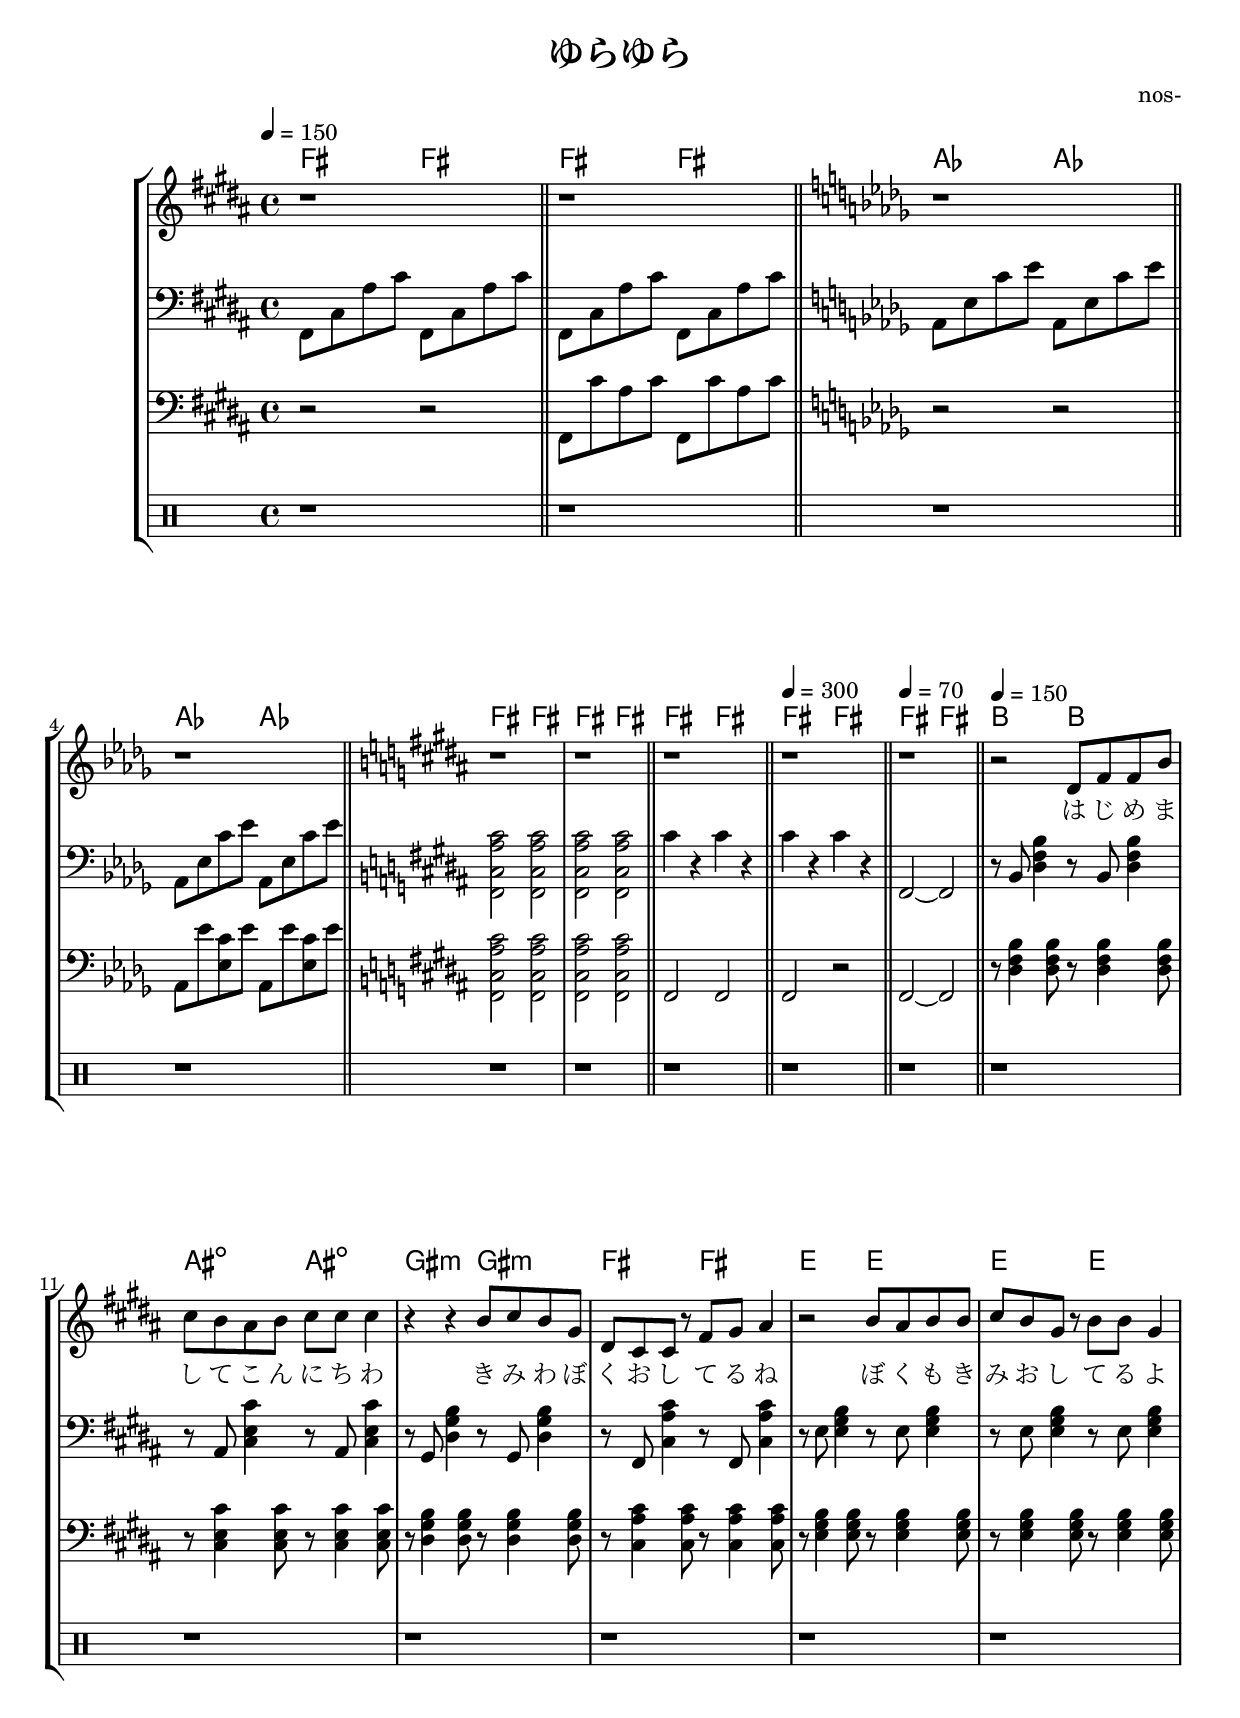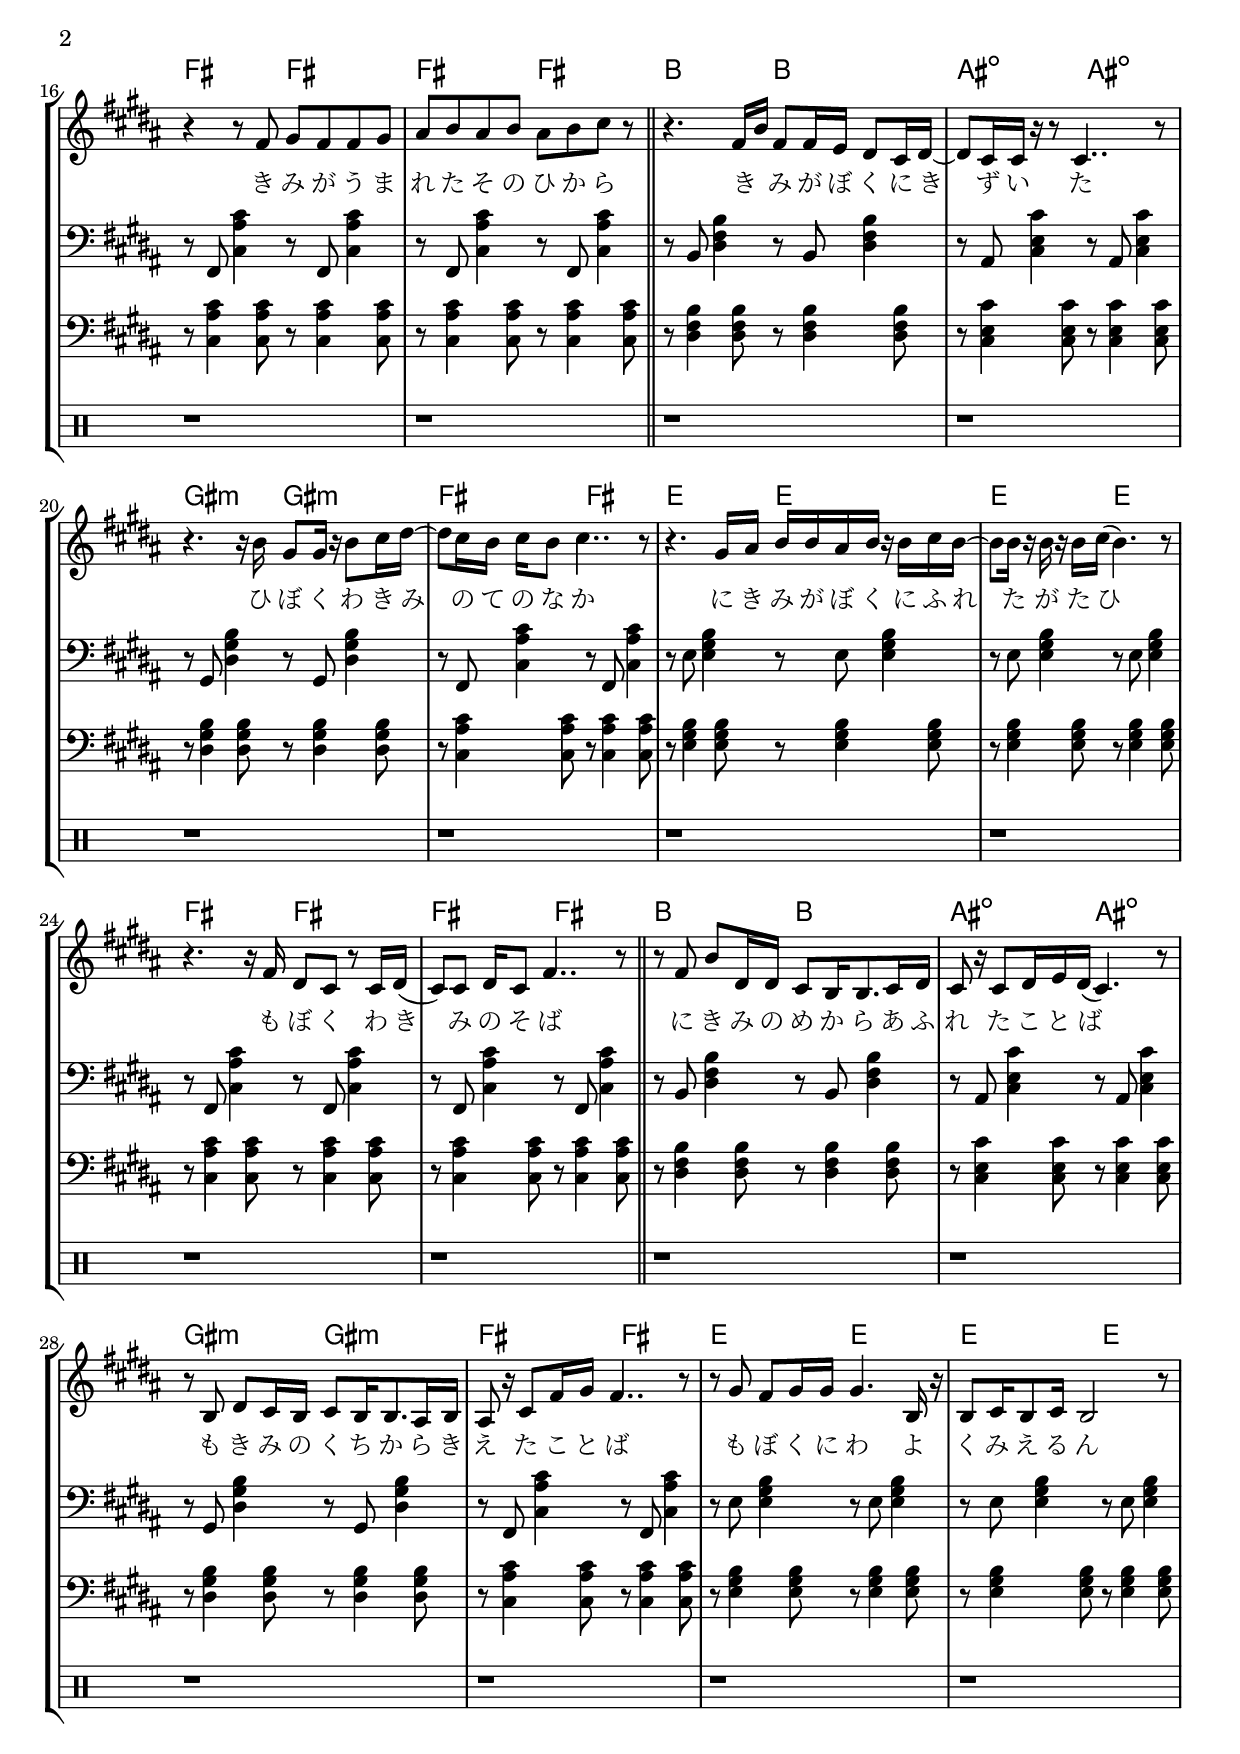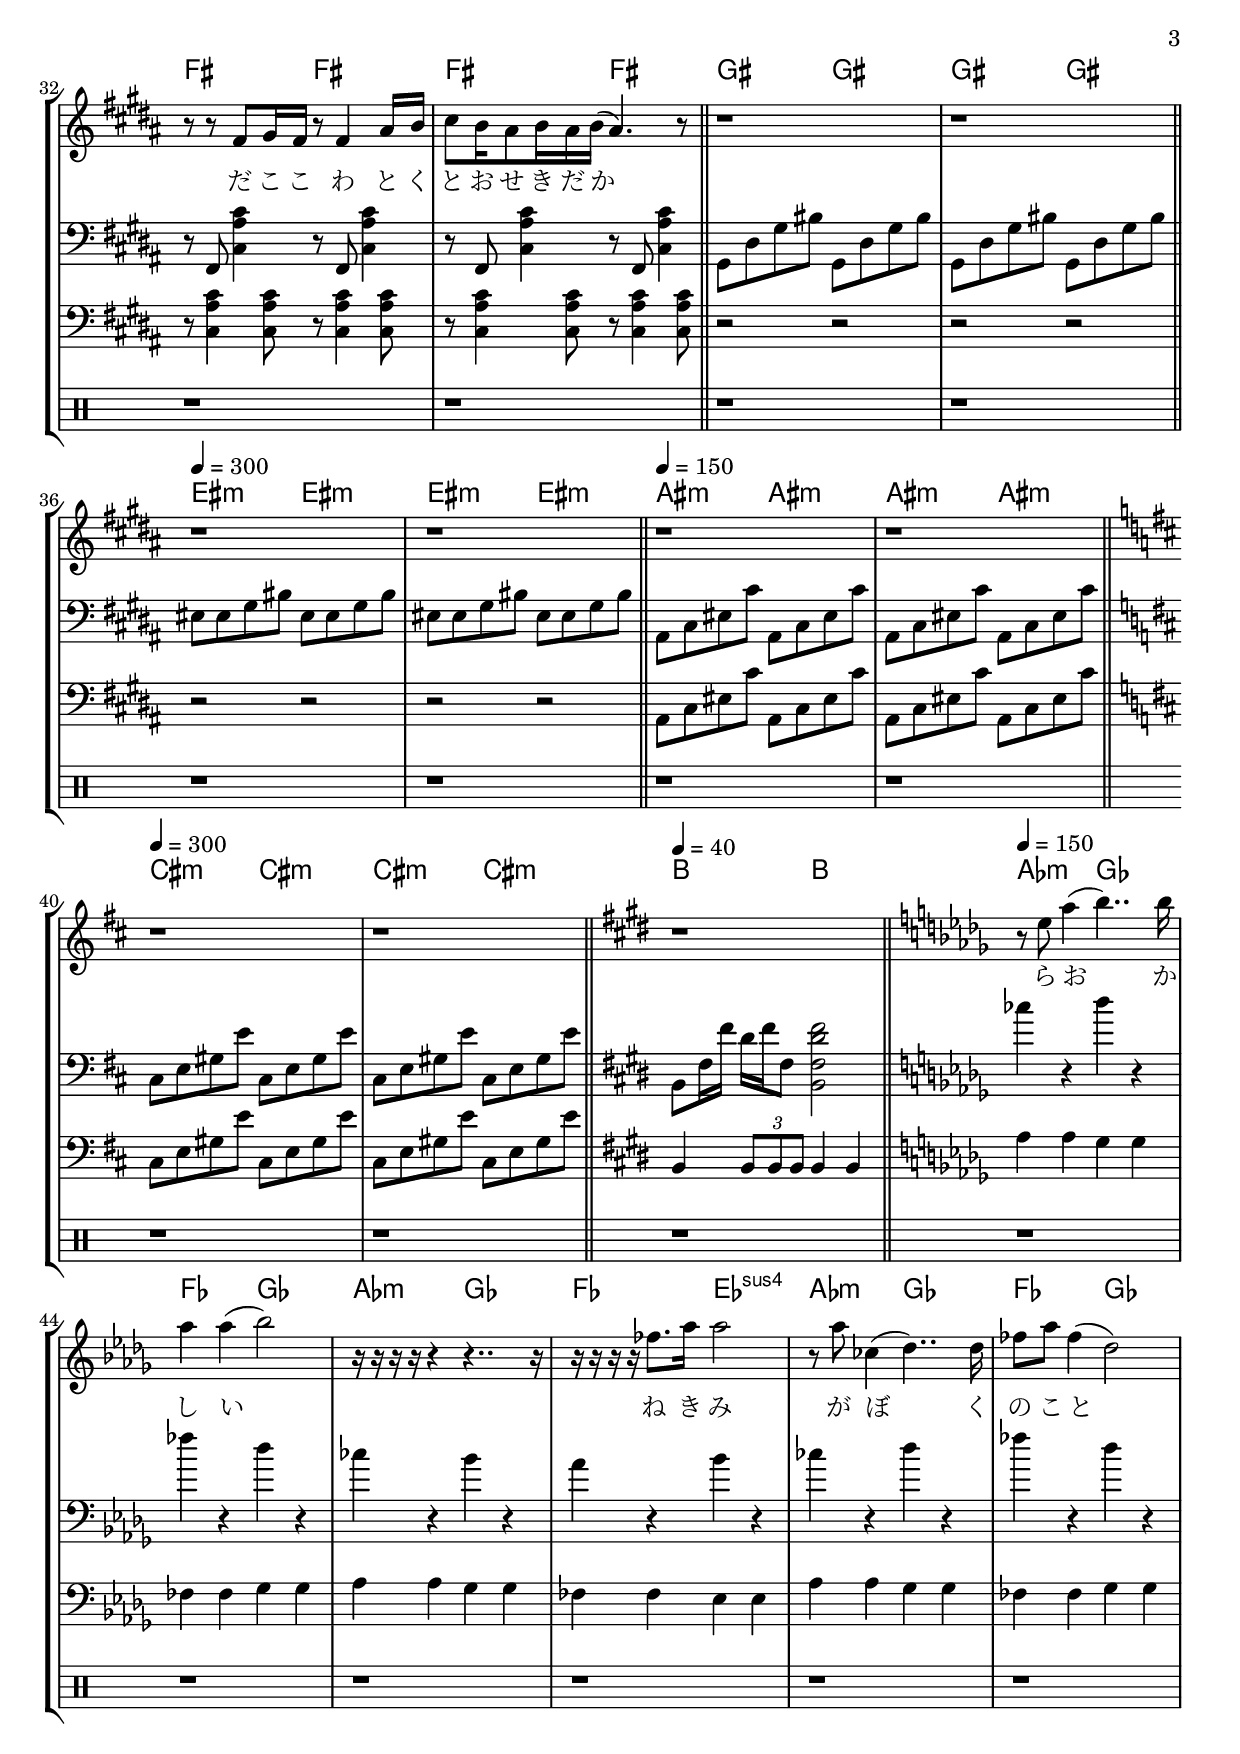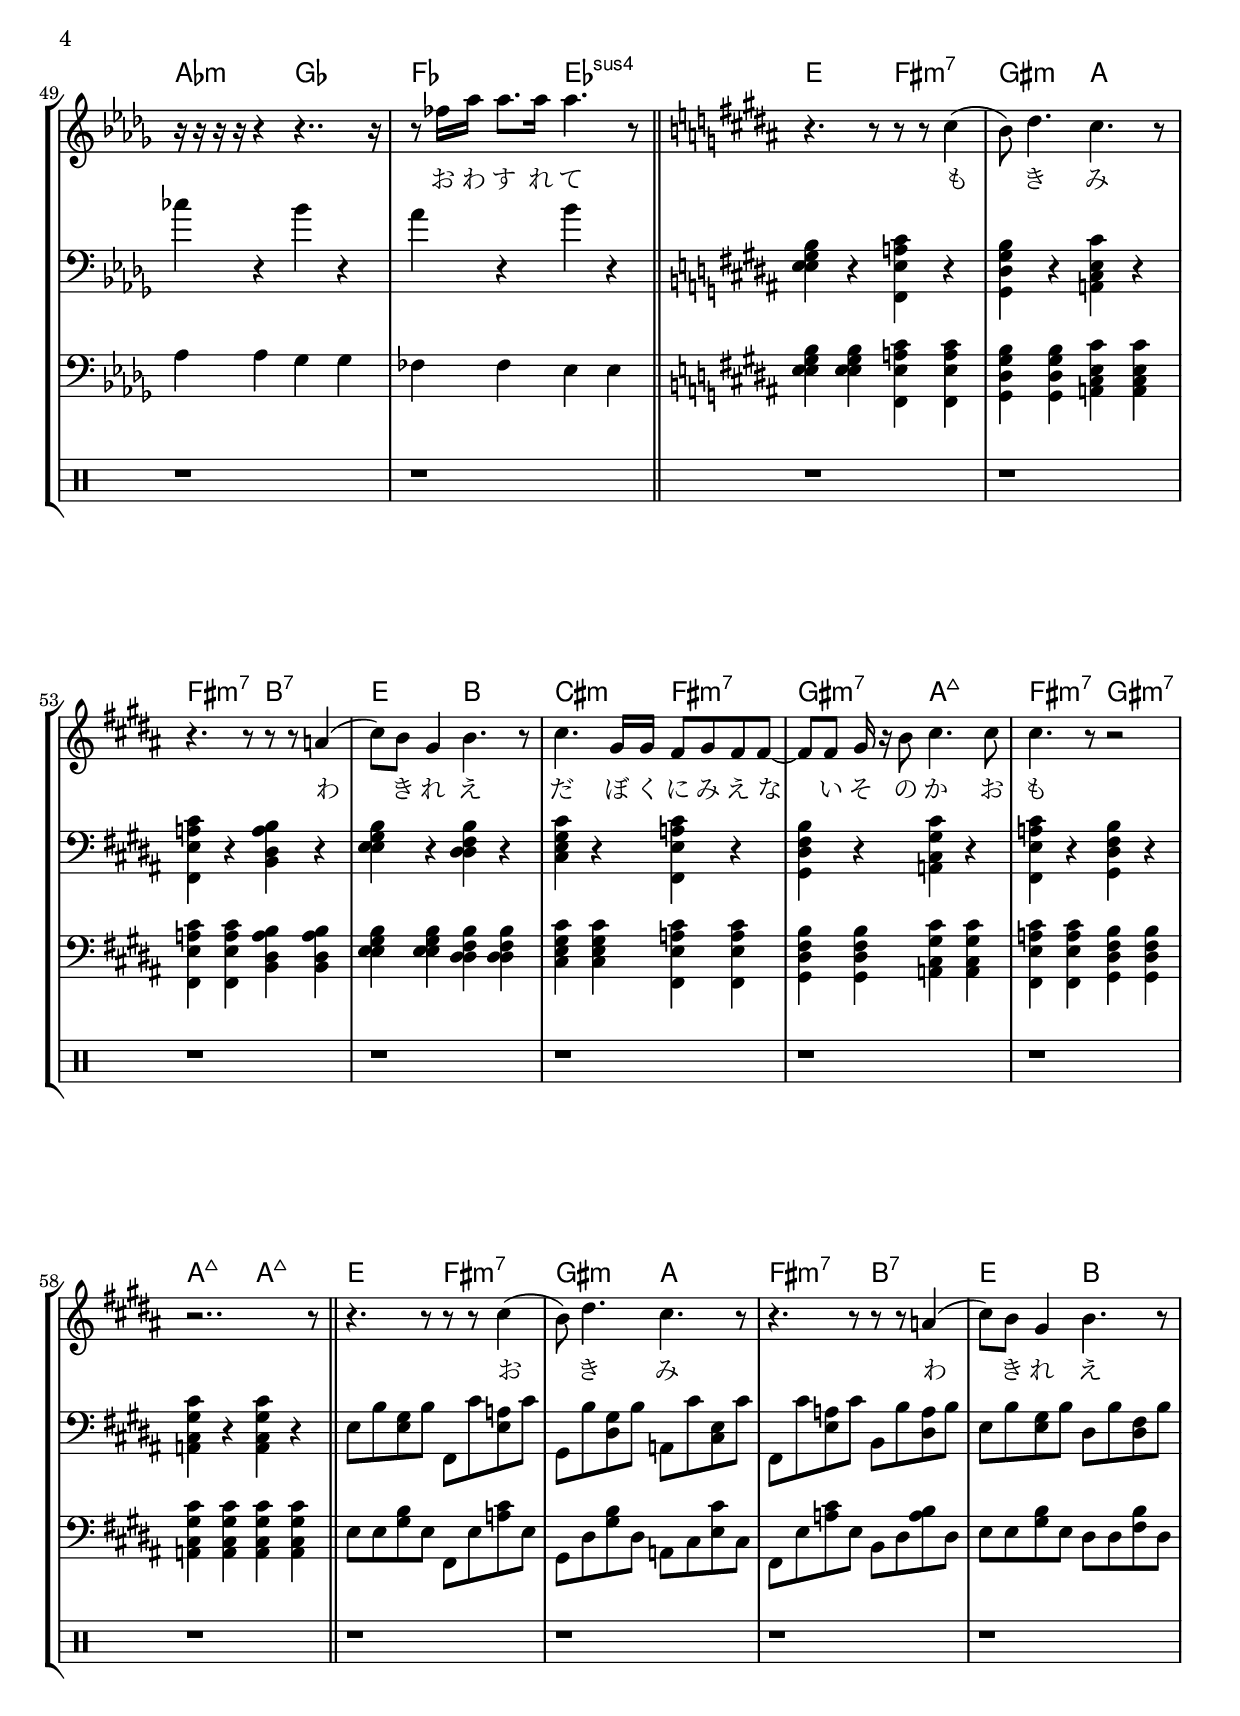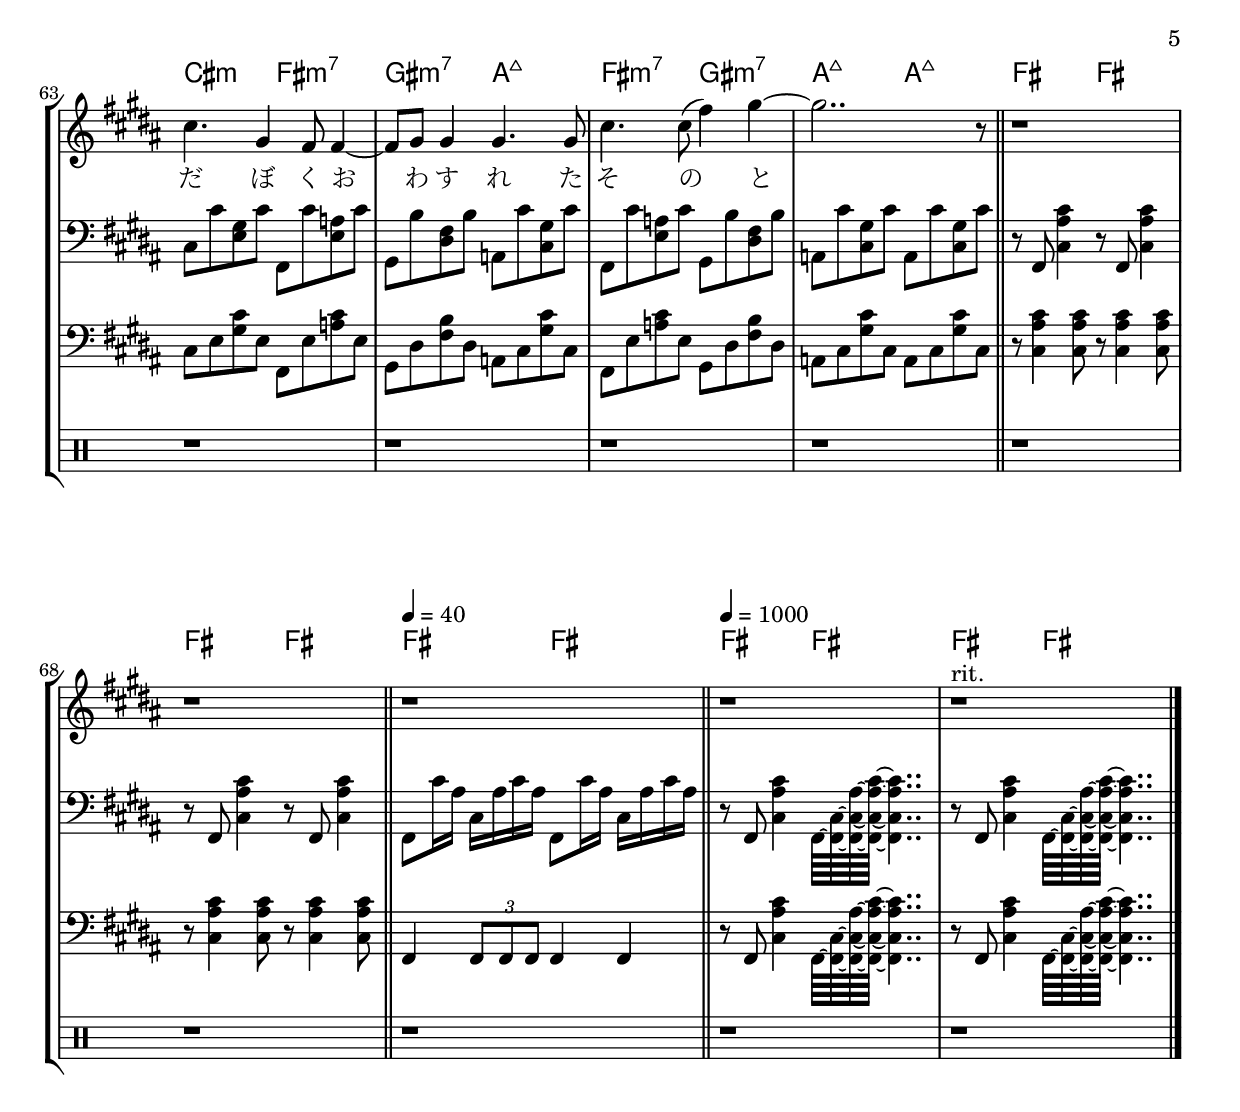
\version "2.12.1"

\header {
	title = \markup {ゆらゆら}
	composer = \markup \center-column {nos-}
}

harmony = \chordmode {
	fis2 fis 

	fis fis 

	as as 

	as as 

	fis fis fis fis 

	fis fis 

	fis fis 

	fis fis 

	b b ais:dim ais:dim gis:m gis:m fis fis e e e e fis fis fis fis 

	b b ais:dim ais:dim gis:m gis:m fis fis e e e e fis fis fis fis 

	b b ais:dim ais:dim gis:m gis:m fis fis e e e e fis fis fis fis 

	gis gis gis gis 

	eis:m eis:m eis:m eis:m 

	ais:m ais:m ais:m ais:m 

	cis:m cis:m cis:m cis:m 

	b b 

	as:m ges fes ges as:m ges fes es:sus4 as:m ges fes ges as:m ges fes es:sus4 

	e fis:min7 gis:m a fis:min7 b:7 e b cis:m fis:min7 gis:min7 a:maj7 fis:min7 gis:min7 a:maj7 a:maj7 

	e fis:min7 gis:m a fis:min7 b:7 e b cis:m fis:min7 gis:min7 a:maj7 fis:min7 gis:min7 a:maj7 a:maj7 

	fis fis fis fis 

	fis fis 

	fis fis fis fis 
}

melody = {
	\key b \major
	\tempo 4 = 150
	r1   
	r1   
	\key des \major
	r1   
	r1   
	\key b \major
	r1 | r1   
	r1   
	\tempo 4 = 300
	r1   
	\tempo 4 = 70
	r1   
	\set Staff.midiInstrument = #"mmi0.38"
		\tempo 4 = 150
 r2  dis'8  fis'8  fis'8  b'8 
	cis''8  b'8  ais'8  b'8  cis''8  cis''8  cis''4 
	r4  r4  b'8  cis''8  b'8  gis'8 
	dis'8  cis'8  cis'8  r8  fis'8  gis'8  ais'4 
	r2  b'8  ais'8  b'8  b'8 
	cis''8  b'8  gis'8  r8  b'8  b'8  gis'4 
	r4  r8  fis'8  gis'8  fis'8  fis'8  gis'8 
	ais'8  b'8  ais'8  b'8  ais'8  b'8  cis''8  	\set Staff.midiInstrument = #"mmi0.38"
	r8~ 
	r4.  fis'16  b'16  fis'8  fis'16  e'16  dis'8  cis'16  dis'16~ 
	dis'8  cis'16  cis'16  r16  r8  cis'4..  r8 
	r4.  r16  b'16  gis'8  gis'16  r16  b'8  cis''16  dis''16~ 
	dis''8  cis''16  b'16  cis''16  b'8  cis''4..  r8 
	r4.  gis'16  ais'16  b'16  b'16  ais'16  b'16  r16  b'16  cis''16  b'16~ 
	b'8  b'16  r16  b'16  r16  b'16  cis''16  (b'4.)  r8 
	r4.  r16  fis'16  dis'8  cis'8  r8  cis'16  dis'16 
	(cis'8)  cis'8  dis'16  cis'8  fis'4..  	\set Staff.midiInstrument = #"mmi0.38"
	r8 
	r8  fis'8  b'8  dis'16  dis'16  cis'8  b16  b8.  cis'16  dis'16 
	cis'8  r16  cis'8  dis'16  e'16  dis'16  (cis'4.)  r8 
	r8  b8  dis'8  cis'16  b16  cis'8  b16  b8.  ais16  b16 
	ais8  r16  cis'8  fis'16  gis'16  fis'4..  r8 
	r8  gis'8  fis'8  gis'16  gis'16  gis'4.  b16  r16 
	b8  cis'16  b8  cis'16  b2  r8 
	r8  r8  fis'8  gis'16  fis'16  r8  fis'4  ais'16  b'16 
	cis''8  b'16  ais'8  b'16  ais'16  b'16  (ais'4.)  	r8 	r1 | r1   
	\tempo 4 = 300
	r1 | r1   
	\tempo 4 = 150
	r1 | r1   
	\key d \major
	\tempo 4 = 300
	r1 | r1   
	\key e \major
	\tempo 4 = 40
	r1   
	\set Staff.midiInstrument = #"Lead 6 (voice)"
		\key des \major
	\tempo 4 = 150
 r8  es''8  as''4  (bes''4..)  bes''16 
	as''4  as''4  (bes''2) 
	r16  r16  r16  r16  r4  r4..  r16 
	r16  r16  r16  r16  fes''8.  as''16  as''2 
	r8  as''8  ces''4  (des''4..)  des''16 
	fes''8  as''8  fes''4  (des''2) 
	r16  r16  r16  r16  r4  r4..  r16 
	r8  fes''16  as''16  as''8.  as''16  as''4.  	\set Staff.midiInstrument = #"mmi0.38"
	r8 
		\key b \major
r4.  r8  r8  r8  cis''4 
	(b'8)  dis''4.  cis''4.  r8 
	r4.  r8  r8  r8  a'4 
	(cis''8)  b'8  gis'4  b'4.  r8 
	cis''4.  gis'16  gis'16  fis'8  gis'8  fis'8  fis'8~ 
	fis'8  fis'8  gis'16  r16  b'8  cis''4.  cis''8 
	cis''4.  r8  r2 
	r2..  	\set Staff.midiInstrument = #"mmi0.38"
	r8 
	r4.  r8  r8  r8  cis''4 
	(b'8)  dis''4.  cis''4.  r8 
	r4.  r8  r8  r8  a'4 
	(cis''8)  b'8  gis'4  b'4.  r8 
	cis''4.  gis'4  fis'8  fis'4~ 
	fis'8  gis'8  gis'4  gis'4.  gis'8 
	cis''4.  cis''8  (fis''4)  gis''4~ 
	gis''2..  	r8 	r1 | r1   
	\tempo 4 = 40
	r1   
	\tempo 4 = 1000
	r1 | r1^"rit." \bar "|."
}

words = \lyricmode {
	
	
	
	
	
	
	
	
	は  じ  め  ま  し  て  こ  ん  に  ち  わ  き  み  わ  ぼ  く  お  し  て  る  ね  ぼ  く  も  き  み  お  し  て  る  よ  き  み  が  う  ま  れ  た  そ  の  ひ  か  ら  
	き  み  が  ぼ  く  に  き  ず  い  た  ひ  ぼ  く  わ  き  み  の  て  の  な  か  に  き  み  が  ぼ  く  に  ふ  れ  た  が  た  ひ  も  ぼ  く  わ  き  み  の  そ  ば  に  
	き  み  の  め  か  ら  あ  ふ  れ  た  こ  と  ば  も  き  み  の  く  ち  か  ら  き  え  た  こ  と  ば  も  ぼ  く  に  わ  よ  く  み  え  る  ん  だ  こ  こ  わ  と  く  と  お  せ  き  だ  か  ら  
	
	
	
	
	
	お  か  し  い  ね  き  み  が  ぼ  く  の  こ  と  お  わ  す  れ  て  も  
	き  み  わ  き  れ  え  だ  ぼ  く  に  み  え  な  い  そ  の  か  お  も  お  
	き  み  わ  き  れ  え  だ  ぼ  く  お  わ  す  れ  た  そ  の  と  き  
	
	
	
}

tempochange = {
	\tempo 4 = 150
	r1 \bar "||"
	\tempo 4 = 150
	r1 \bar "||"
	\tempo 4 = 150
	r1 \bar "||"
	\tempo 4 = 150
	r1 \bar "||"
	\tempo 4 = 150
	r1 | r1 \bar "||"
	\tempo 4 = 150
	r1 \bar "||"
	\tempo 4 = 300
	r1 \bar "||"
	\tempo 4 = 70
	r1 \bar "||"
	\tempo 4 = 150
	r1 | r1 | r1 | r1 | r1 | r1 | r1 | r1 \bar "||"
	\tempo 4 = 150
	r1 | r1 | r1 | r1 | r1 | r1 | r1 | r1 \bar "||"
	\tempo 4 = 150
	r1 | r1 | r1 | r1 | r1 | r1 | r1 | r1 \bar "||"
	\tempo 4 = 150
	r1 | r1 \bar "||"
	\tempo 4 = 300
	r1 | r1 \bar "||"
	\tempo 4 = 150
	r1 | r1 \bar "||"
	\tempo 4 = 300
	r1 | r1 \bar "||"
	\tempo 4 = 40
	r1 \bar "||"
	\tempo 4 = 150
	r1 | r1 | r1 | r1 | r1 | r1 | r1 | r1 \bar "||"
	\tempo 4 = 150
	r1 | r1 | r1 | r1 | r1 | r1 | r1 | r1 \bar "||"
	\tempo 4 = 150
	r1 | r1 | r1 | r1 | r1 | r1 | r1 | r1 \bar "||"
	\tempo 4 = 150
	r1 | r1 \bar "||"
	\tempo 4 = 40
	r1 \bar "||"
	\tempo 4 = 1000
	r1 | \tempo 4 = 750 r2 \tempo 4 = 666 r2 \bar "|."
}

mainacc = {
	\clef bass
	\set Staff.midiInstrument = #"Electric Guitar (clean)"
	\key b \major
	\tempo 4 = 150
	fis,8 cis8 ais8 cis'8
	fis,8 cis8 ais8 cis'8
	\bar "||"

	\set Staff.midiInstrument = #"Electric Guitar (clean)"
	fis,8 cis8 ais8 cis'8
	fis,8 cis8 ais8 cis'8
	\bar "||"

	\set Staff.midiInstrument = #"Electric Guitar (clean)"
	\key des \major
	as,8 es8 c'8 es'8
	as,8 es8 c'8 es'8
	\bar "||"

	\set Staff.midiInstrument = #"Electric Guitar (clean)"
	as,8 es8 c'8 es'8
	as,8 es8 c'8 es'8
	\bar "||"

	\set Staff.midiInstrument = #"Electric Guitar (clean)"
	\key b \major
	<fis, cis ais cis'>2
	<fis, cis ais cis'>2
	<fis, cis ais cis'>2
	<fis, cis ais cis'>2
	\bar "||"

	\set Staff.midiInstrument = #"Electric Guitar (clean)"
	cis'4 r4
	cis'4 r4
	\bar "||"

	\set Staff.midiInstrument = #"Electric Guitar (clean)"
	\tempo 4 = 300
	cis'4 r4
	cis'4 r4
	\bar "||"

	\set Staff.midiInstrument = #"Electric Guitar (clean)"
	\tempo 4 = 70
	fis,2
	~fis,2
	\bar "||"

	\set Staff.midiInstrument = #"Electric Guitar (clean)"
	\tempo 4 = 150
	r8 b, <dis fis b>4
	r8 b, <dis fis b>4
	r8 ais, <cis e cis'>4
	r8 ais, <cis e cis'>4
	r8 gis, <dis gis b>4
	r8 gis, <dis gis b>4
	r8 fis, <cis ais cis'>4
	r8 fis, <cis ais cis'>4
	r8 e <e gis b>4
	r8 e <e gis b>4
	r8 e <e gis b>4
	r8 e <e gis b>4
	r8 fis, <cis ais cis'>4
	r8 fis, <cis ais cis'>4
	r8 fis, <cis ais cis'>4
	r8 fis, <cis ais cis'>4
	\bar "||"

	\set Staff.midiInstrument = #"Electric Guitar (clean)"
	r8 b, <dis fis b>4
	r8 b, <dis fis b>4
	r8 ais, <cis e cis'>4
	r8 ais, <cis e cis'>4
	r8 gis, <dis gis b>4
	r8 gis, <dis gis b>4
	r8 fis, <cis ais cis'>4
	r8 fis, <cis ais cis'>4
	r8 e <e gis b>4
	r8 e <e gis b>4
	r8 e <e gis b>4
	r8 e <e gis b>4
	r8 fis, <cis ais cis'>4
	r8 fis, <cis ais cis'>4
	r8 fis, <cis ais cis'>4
	r8 fis, <cis ais cis'>4
	\bar "||"

	\set Staff.midiInstrument = #"Electric Guitar (clean)"
	r8 b, <dis fis b>4
	r8 b, <dis fis b>4
	r8 ais, <cis e cis'>4
	r8 ais, <cis e cis'>4
	r8 gis, <dis gis b>4
	r8 gis, <dis gis b>4
	r8 fis, <cis ais cis'>4
	r8 fis, <cis ais cis'>4
	r8 e <e gis b>4
	r8 e <e gis b>4
	r8 e <e gis b>4
	r8 e <e gis b>4
	r8 fis, <cis ais cis'>4
	r8 fis, <cis ais cis'>4
	r8 fis, <cis ais cis'>4
	r8 fis, <cis ais cis'>4
	\bar "||"

	\set Staff.midiInstrument = #"Electric Guitar (clean)"
	gis,8 dis8 gis8 bis8
	gis,8 dis8 gis8 bis8
	gis,8 dis8 gis8 bis8
	gis,8 dis8 gis8 bis8
	\bar "||"

	\set Staff.midiInstrument = #"Electric Guitar (clean)"
	\tempo 4 = 300
	eis8 eis8 gis8 bis8
	eis8 eis8 gis8 bis8
	eis8 eis8 gis8 bis8
	eis8 eis8 gis8 bis8
	\bar "||"

	\set Staff.midiInstrument = #"Electric Guitar (clean)"
	\tempo 4 = 150
	ais,8 cis8 eis8 cis'8
	ais,8 cis8 eis8 cis'8
	ais,8 cis8 eis8 cis'8
	ais,8 cis8 eis8 cis'8
	\bar "||"

	\set Staff.midiInstrument = #"Electric Guitar (clean)"
	\key d \major
	\tempo 4 = 300
	cis8 e8 gis8 e'8
	cis8 e8 gis8 e'8
	cis8 e8 gis8 e'8
	cis8 e8 gis8 e'8
	\bar "||"

	\set Staff.midiInstrument = #"Electric Guitar (clean)"
	\key e \major
	\tempo 4 = 40
	b,8 fis16 fis' dis' fis' fis8
	<b, fis dis' fis'>2
	\bar "||"

	\set Staff.midiInstrument = #"Electric Guitar (clean)"
	\key des \major
	\tempo 4 = 150
	ces''4 r4
	des''4 r4
	fes''4 r4
	des''4 r4
	ces''4 r4
	bes'4 r4
	as'4 r4
	bes'4 r4
	ces''4 r4
	des''4 r4
	fes''4 r4
	des''4 r4
	ces''4 r4
	bes'4 r4
	as'4 r4
	bes'4 r4
	\bar "||"

	\set Staff.midiInstrument = #"Electric Guitar (clean)"
	\key b \major
	<e e gis b>4 r4
	<fis, e a cis'>4 r4
	<gis, dis gis b>4 r4
	<a, cis e cis'>4 r4
	<fis, e a cis'>4 r4
	<b, dis a b>4 r4
	<e e gis b>4 r4
	<dis dis fis b>4 r4
	<cis e gis cis'>4 r4
	<fis, e a cis'>4 r4
	<gis, dis fis b>4 r4
	<a, cis gis cis'>4 r4
	<fis, e a cis'>4 r4
	<gis, dis fis b>4 r4
	<a, cis gis cis'>4 r4
	<a, cis gis cis'>4 r4
	\bar "||"

	\set Staff.midiInstrument = #"Electric Guitar (clean)"
	e8 b <e gis> b
	fis,8 cis' <e a> cis'
	gis,8 b <dis gis> b
	a,8 cis' <cis e> cis'
	fis,8 cis' <e a> cis'
	b,8 b <dis a> b
	e8 b <e gis> b
	dis8 b <dis fis> b
	cis8 cis' <e gis> cis'
	fis,8 cis' <e a> cis'
	gis,8 b <dis fis> b
	a,8 cis' <cis gis> cis'
	fis,8 cis' <e a> cis'
	gis,8 b <dis fis> b
	a,8 cis' <cis gis> cis'
	a,8 cis' <cis gis> cis'
	\bar "||"

	\set Staff.midiInstrument = #"Electric Guitar (clean)"
	r8 fis, <cis ais cis'>4
	r8 fis, <cis ais cis'>4
	r8 fis, <cis ais cis'>4
	r8 fis, <cis ais cis'>4
	\bar "||"

	\set Staff.midiInstrument = #"Electric Guitar (clean)"
	\tempo 4 = 40
	fis,8 cis'16 ais16   cis16 ais16 cis'16 ais16
	fis,8 cis'16 ais16   cis16 ais16 cis'16 ais16
	\bar "||"

	\set Staff.midiInstrument = #"Electric Bass (finger)"
	\tempo 4 = 1000
	r8 fis,8 <cis ais cis'>4
	fis,64~ <fis,~ cis~> <fis,~ cis~ ais~> <fis, cis ais cis'>~ <fis, cis ais cis'>4..
	r8 fis,8 <cis ais cis'>4
	fis,64~ <fis,~ cis~> <fis,~ cis~ ais~> <fis, cis ais cis'>~ <fis, cis ais cis'>4..
	\bar "|."
}

subacc = {
	\clef bass
	\set Staff.midiInstrument = #"Acoustic grand"
	\key b \major
	\tempo 4 = 150
	r2
	r2
	\bar "||"

	\set Staff.midiInstrument = #"Electric Bass (finger)"
	fis,8 cis' ais cis'
	fis,8 cis' ais cis'
	\bar "||"

	\set Staff.midiInstrument = #"Acoustic grand"
	\key des \major
	r2
	r2
	\bar "||"

	\set Staff.midiInstrument = #"Electric Bass (finger)"
	as,8 es' <es c'> es'
	as,8 es' <es c'> es'
	\bar "||"

	\set Staff.midiInstrument = #"Electric Bass (finger)"
	\key b \major
	<fis, cis ais cis'>2
	<fis, cis ais cis'>2
	<fis, cis ais cis'>2
	<fis, cis ais cis'>2
	\bar "||"

	\set Staff.midiInstrument = #"Electric Bass (finger)"
	fis,2
	fis,2
	\bar "||"

	\set Staff.midiInstrument = #"Electric Bass (finger)"
	\tempo 4 = 300
	fis,2
	r2
	\bar "||"

	\set Staff.midiInstrument = #"Electric Bass (finger)"
	\tempo 4 = 70
	fis,2
	~fis,2
	\bar "||"

	\set Staff.midiInstrument = #"Electric Bass (finger)"
	\tempo 4 = 150
	r8 <dis fis b>4 <dis fis b>8
	r8 <dis fis b>4 <dis fis b>8
	r8 <cis e cis'>4 <cis e cis'>8
	r8 <cis e cis'>4 <cis e cis'>8
	r8 <dis gis b>4 <dis gis b>8
	r8 <dis gis b>4 <dis gis b>8
	r8 <cis ais cis'>4 <cis ais cis'>8
	r8 <cis ais cis'>4 <cis ais cis'>8
	r8 <e gis b>4 <e gis b>8
	r8 <e gis b>4 <e gis b>8
	r8 <e gis b>4 <e gis b>8
	r8 <e gis b>4 <e gis b>8
	r8 <cis ais cis'>4 <cis ais cis'>8
	r8 <cis ais cis'>4 <cis ais cis'>8
	r8 <cis ais cis'>4 <cis ais cis'>8
	r8 <cis ais cis'>4 <cis ais cis'>8
	\bar "||"

	\set Staff.midiInstrument = #"Electric Bass (finger)"
	r8 <dis fis b>4 <dis fis b>8
	r8 <dis fis b>4 <dis fis b>8
	r8 <cis e cis'>4 <cis e cis'>8
	r8 <cis e cis'>4 <cis e cis'>8
	r8 <dis gis b>4 <dis gis b>8
	r8 <dis gis b>4 <dis gis b>8
	r8 <cis ais cis'>4 <cis ais cis'>8
	r8 <cis ais cis'>4 <cis ais cis'>8
	r8 <e gis b>4 <e gis b>8
	r8 <e gis b>4 <e gis b>8
	r8 <e gis b>4 <e gis b>8
	r8 <e gis b>4 <e gis b>8
	r8 <cis ais cis'>4 <cis ais cis'>8
	r8 <cis ais cis'>4 <cis ais cis'>8
	r8 <cis ais cis'>4 <cis ais cis'>8
	r8 <cis ais cis'>4 <cis ais cis'>8
	\bar "||"

	\set Staff.midiInstrument = #"Electric Bass (finger)"
	r8 <dis fis b>4 <dis fis b>8
	r8 <dis fis b>4 <dis fis b>8
	r8 <cis e cis'>4 <cis e cis'>8
	r8 <cis e cis'>4 <cis e cis'>8
	r8 <dis gis b>4 <dis gis b>8
	r8 <dis gis b>4 <dis gis b>8
	r8 <cis ais cis'>4 <cis ais cis'>8
	r8 <cis ais cis'>4 <cis ais cis'>8
	r8 <e gis b>4 <e gis b>8
	r8 <e gis b>4 <e gis b>8
	r8 <e gis b>4 <e gis b>8
	r8 <e gis b>4 <e gis b>8
	r8 <cis ais cis'>4 <cis ais cis'>8
	r8 <cis ais cis'>4 <cis ais cis'>8
	r8 <cis ais cis'>4 <cis ais cis'>8
	r8 <cis ais cis'>4 <cis ais cis'>8
	\bar "||"

	\set Staff.midiInstrument = #"Acoustic grand"
	r2
	r2
	r2
	r2
	\bar "||"

	\set Staff.midiInstrument = #"Acoustic grand"
	\tempo 4 = 300
	r2
	r2
	r2
	r2
	\bar "||"

	\set Staff.midiInstrument = #"Electric Bass (finger)"
	\tempo 4 = 150
	ais,8 cis8 eis8 cis'8
	ais,8 cis8 eis8 cis'8
	ais,8 cis8 eis8 cis'8
	ais,8 cis8 eis8 cis'8
	\bar "||"

	\set Staff.midiInstrument = #"Electric Bass (finger)"
	\key d \major
	\tempo 4 = 300
	cis8 e8 gis8 e'8
	cis8 e8 gis8 e'8
	cis8 e8 gis8 e'8
	cis8 e8 gis8 e'8
	\bar "||"

	\set Staff.midiInstrument = #"Electric Bass (finger)"
	\key e \major
	\tempo 4 = 40
	b,4 \tuplet 3/2 { b,8 b,8 b,8 }
	b,4 b,4
	\bar "||"

	\set Staff.midiInstrument = #"Electric Bass (finger)"
	\key des \major
	\tempo 4 = 150
	as4 as4
	ges4 ges4
	fes4 fes4
	ges4 ges4
	as4 as4
	ges4 ges4
	fes4 fes4
	es4 es4
	as4 as4
	ges4 ges4
	fes4 fes4
	ges4 ges4
	as4 as4
	ges4 ges4
	fes4 fes4
	es4 es4
	\bar "||"

	\set Staff.midiInstrument = #"Electric Bass (finger)"
	\key b \major
	<e e gis b>4 <e e gis b>4
	<fis, e a cis'>4 <fis, e a cis'>4
	<gis, dis gis b>4 <gis, dis gis b>4
	<a, cis e cis'>4 <a, cis e cis'>4
	<fis, e a cis'>4 <fis, e a cis'>4
	<b, dis a b>4 <b, dis a b>4
	<e e gis b>4 <e e gis b>4
	<dis dis fis b>4 <dis dis fis b>4
	<cis e gis cis'>4 <cis e gis cis'>4
	<fis, e a cis'>4 <fis, e a cis'>4
	<gis, dis fis b>4 <gis, dis fis b>4
	<a, cis gis cis'>4 <a, cis gis cis'>4
	<fis, e a cis'>4 <fis, e a cis'>4
	<gis, dis fis b>4 <gis, dis fis b>4
	<a, cis gis cis'>4 <a, cis gis cis'>4
	<a, cis gis cis'>4 <a, cis gis cis'>4
	\bar "||"

	\set Staff.midiInstrument = #"Electric Bass (finger)"
	e8 e <gis b> e
	fis,8 e <a cis'> e
	gis,8 dis <gis b> dis
	a,8 cis <e cis'> cis
	fis,8 e <a cis'> e
	b,8 dis <a b> dis
	e8 e <gis b> e
	dis8 dis <fis b> dis
	cis8 e <gis cis'> e
	fis,8 e <a cis'> e
	gis,8 dis <fis b> dis
	a,8 cis <gis cis'> cis
	fis,8 e <a cis'> e
	gis,8 dis <fis b> dis
	a,8 cis <gis cis'> cis
	a,8 cis <gis cis'> cis
	\bar "||"

	\set Staff.midiInstrument = #"Electric Bass (finger)"
	r8 <cis ais cis'>4 <cis ais cis'>8
	r8 <cis ais cis'>4 <cis ais cis'>8
	r8 <cis ais cis'>4 <cis ais cis'>8
	r8 <cis ais cis'>4 <cis ais cis'>8
	\bar "||"

	\set Staff.midiInstrument = #"Electric Bass (finger)"
	\tempo 4 = 40
	fis,4 \tuplet 3/2 { fis,8 fis,8 fis,8 }
	fis,4 fis,4
	\bar "||"

	\set Staff.midiInstrument = #"Electric Bass (finger)"
	\tempo 4 = 1000
	r8 fis,8 <cis ais cis'>4
	fis,64~ <fis,~ cis~> <fis,~ cis~ ais~> <fis, cis ais cis'>~ <fis, cis ais cis'>4..
	r8 fis,8 <cis ais cis'>4
	fis,64~ <fis,~ cis~> <fis,~ cis~ ais~> <fis, cis ais cis'>~ <fis, cis ais cis'>4..
	\bar "|."
}

percA = {
	\drummode {
	r1 \bar "||"
	r1 \bar "||"
	r1 \bar "||"
	r1 \bar "||"
	r1 |r1 \bar "||"
	r1 \bar "||"
	r1 \bar "||"
	r1 \bar "||"
	r1 |r1 |r1 |r1 |r1 |r1 |r1 |r1 \bar "||"
	r1 |r1 |r1 |r1 |r1 |r1 |r1 |r1 \bar "||"
	r1 |r1 |r1 |r1 |r1 |r1 |r1 |r1 \bar "||"
	r1 |r1 \bar "||"
	r1 |r1 \bar "||"
	r1 |r1 \bar "||"
	r1 |r1 \bar "||"
	r1 \bar "||"
	r1 |r1 |r1 |r1 |r1 |r1 |r1 |r1 \bar "||"
	r1 |r1 |r1 |r1 |r1 |r1 |r1 |r1 \bar "||"
	r1 |r1 |r1 |r1 |r1 |r1 |r1 |r1 \bar "||"
	r1 |r1 \bar "||"
	r1 \bar "||"
	r1 |r1 \bar "|."
	}
}

percB = {
	\drummode {
	r1 \bar "||"
	r1 \bar "||"
	r1 \bar "||"
	r1 \bar "||"
	r1 |r1 \bar "||"
	r1 \bar "||"
	r1 \bar "||"
	r1 \bar "||"
	r1 |r1 |r1 |r1 |r1 |r1 |r1 |r1 \bar "||"
	r1 |r1 |r1 |r1 |r1 |r1 |r1 |r1 \bar "||"
	r1 |r1 |r1 |r1 |r1 |r1 |r1 |r1 \bar "||"
	r1 |r1 \bar "||"
	r1 |r1 \bar "||"
	r1 |r1 \bar "||"
	r1 |r1 \bar "||"
	r1 \bar "||"
	r1 |r1 |r1 |r1 |r1 |r1 |r1 |r1 \bar "||"
	r1 |r1 |r1 |r1 |r1 |r1 |r1 |r1 \bar "||"
	r1 |r1 |r1 |r1 |r1 |r1 |r1 |r1 \bar "||"
	r1 |r1 \bar "||"
	r1 \bar "||"
	r1 |r1 \bar "|."
	}
}

percC = {
	\drummode {
	r1 \bar "||"
	r1 \bar "||"
	r1 \bar "||"
	r1 \bar "||"
	r1 |r1 \bar "||"
	r1 \bar "||"
	r1 \bar "||"
	r1 \bar "||"
	r1 |r1 |r1 |r1 |r1 |r1 |r1 |r1 \bar "||"
	r1 |r1 |r1 |r1 |r1 |r1 |r1 |r1 \bar "||"
	r1 |r1 |r1 |r1 |r1 |r1 |r1 |r1 \bar "||"
	r1 |r1 \bar "||"
	r1 |r1 \bar "||"
	r1 |r1 \bar "||"
	r1 |r1 \bar "||"
	r1 \bar "||"
	r1 |r1 |r1 |r1 |r1 |r1 |r1 |r1 \bar "||"
	r1 |r1 |r1 |r1 |r1 |r1 |r1 |r1 \bar "||"
	r1 |r1 |r1 |r1 |r1 |r1 |r1 |r1 \bar "||"
	r1 |r1 \bar "||"
	r1 \bar "||"
	r1 |r1 \bar "|."
	}
}

percD = {
	\drummode {
	r1 \bar "||"
	r1 \bar "||"
	r1 \bar "||"
	r1 \bar "||"
	r1 |r1 \bar "||"
	r1 \bar "||"
	r1 \bar "||"
	r1 \bar "||"
	r1 |r1 |r1 |r1 |r1 |r1 |r1 |r1 \bar "||"
	r1 |r1 |r1 |r1 |r1 |r1 |r1 |r1 \bar "||"
	r1 |r1 |r1 |r1 |r1 |r1 |r1 |r1 \bar "||"
	r1 |r1 \bar "||"
	r1 |r1 \bar "||"
	r1 |r1 \bar "||"
	r1 |r1 \bar "||"
	r1 \bar "||"
	r1 |r1 |r1 |r1 |r1 |r1 |r1 |r1 \bar "||"
	r1 |r1 |r1 |r1 |r1 |r1 |r1 |r1 \bar "||"
	r1 |r1 |r1 |r1 |r1 |r1 |r1 |r1 \bar "||"
	r1 |r1 \bar "||"
	r1 \bar "||"
	r1 |r1 \bar "|."
	}
}

percE = {
	\drummode {
	r1 \bar "||"
	r1 \bar "||"
	r1 \bar "||"
	r1 \bar "||"
	r1 |r1 \bar "||"
	r1 \bar "||"
	r1 \bar "||"
	r1 \bar "||"
	r1 |r1 |r1 |r1 |r1 |r1 |r1 |r1 \bar "||"
	r1 |r1 |r1 |r1 |r1 |r1 |r1 |r1 \bar "||"
	r1 |r1 |r1 |r1 |r1 |r1 |r1 |r1 \bar "||"
	r1 |r1 \bar "||"
	r1 |r1 \bar "||"
	r1 |r1 \bar "||"
	r1 |r1 \bar "||"
	r1 \bar "||"
	r1 |r1 |r1 |r1 |r1 |r1 |r1 |r1 \bar "||"
	r1 |r1 |r1 |r1 |r1 |r1 |r1 |r1 \bar "||"
	r1 |r1 |r1 |r1 |r1 |r1 |r1 |r1 \bar "||"
	r1 |r1 \bar "||"
	r1 \bar "||"
	r1 |r1 \bar "|."
	}
}

\score {
	<<
		\new StaffGroup <<
			\new ChordNames {\harmony}
			\new Voice = "melody" {\melody}
			\new Lyrics \lyricsto "melody" \words
			\new Staff = "mainacc" {\mainacc}
			\new Staff = "subacc" {\subacc}
			\new DrumStaff <<
				\new DrumVoice {\percA}
				\new DrumVoice {\percB}
				\new DrumVoice {\percC}
				\new DrumVoice {\percD}
				\new DrumVoice {\percE}
			>>
		>>
	>>
	\layout { }
}
